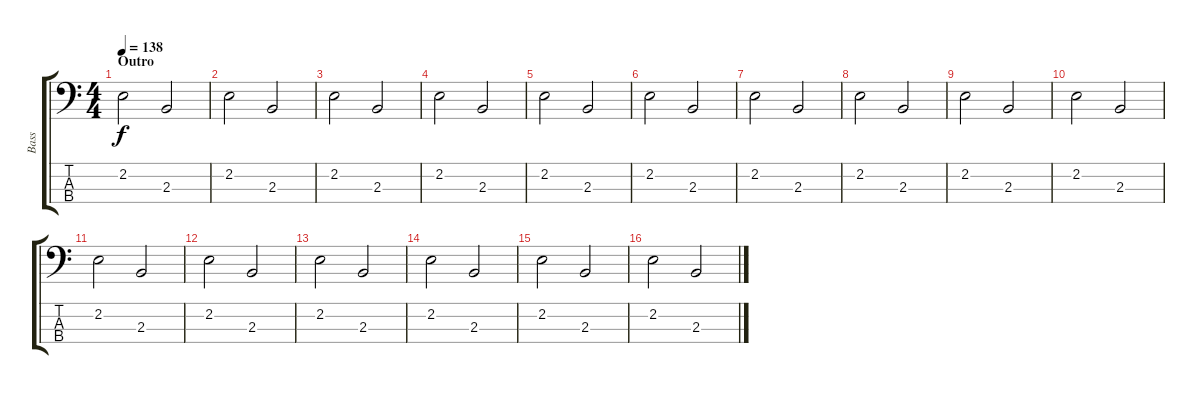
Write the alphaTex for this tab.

\track ("Bass" "Bass") {instrument electricbassfinger}
\staff {score tabs}
\tuning (G2 D2 A1 E1) {hide}
\ts (4 4)
\section ("" "Outro")
\tempo 138
\clef f4
\ks c
2.2.2{dy f} 2.3.2 |
2.2.2 2.3.2 |
2.2.2 2.3.2 |
2.2.2 2.3.2 |
2.2.2 2.3.2 |
2.2.2 2.3.2 |
2.2.2 2.3.2 |
2.2.2 2.3.2 |
2.2.2{volume 14} 2.3.2 |
2.2.2{volume 13} 2.3.2 |
2.2.2 2.3.2{volume 11} |
2.2.2{volume 10} 2.3.2 |
2.2.2{volume 8} 2.3.2 |
2.2.2{volume 6} 2.3.2 |
2.2.2{volume 5} 2.3.2 |
2.2.2{volume 3} 2.3.2
